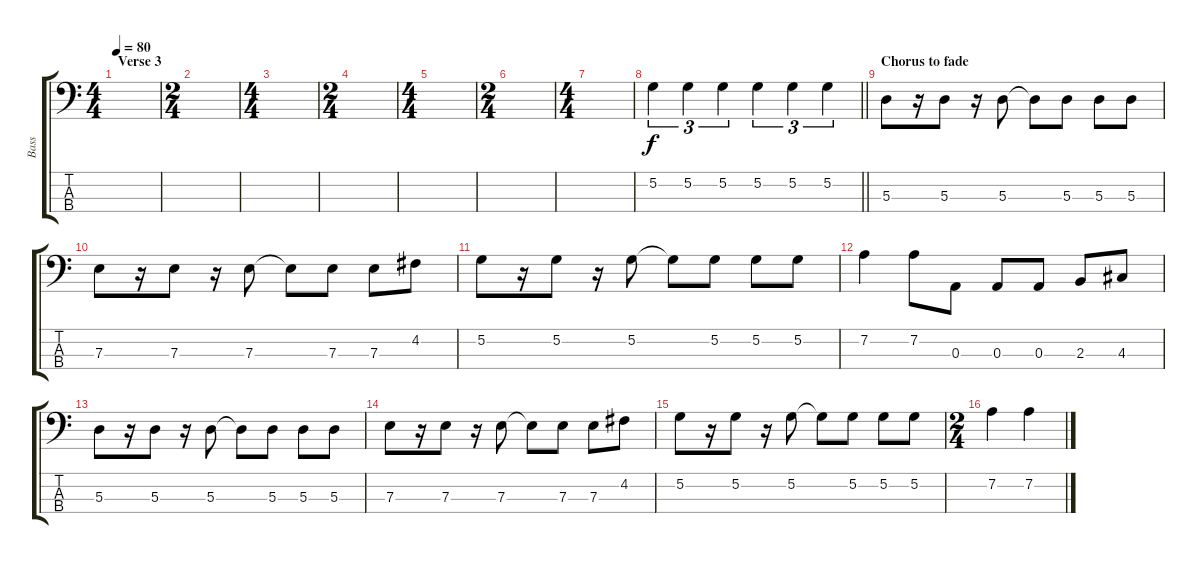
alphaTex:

\track ("Bass" "Bass") {instrument electricbassfinger}
\staff {score tabs}
\tuning (G2 D2 A1 E1) {hide}
\ts (4 4)
\section ("" "Verse 3")
\tempo 80
\clef f4
\ks c
|
\ts (2 4)
|
\ts (4 4)
|
\ts (2 4)
|
\ts (4 4)
|
\ts (2 4)
|
\ts (4 4)
|
\barLineRight lightlight
5.2.4{tu (3 2)} 5.2.4{tu (3 2)} 5.2.4{tu (3 2)} 5.2.4{tu (3 2)} 5.2.4{tu (3 2)} 5.2.4{tu (3 2)} |
\section ("" "Chorus to fade")
5.3.8 r.16 5.3.8 r.16 5.3.8 5.3{t}.8 5.3.8 5.3.8 5.3.8 |
7.3.8 r.16 7.3.8 r.16 7.3.8 7.3{t}.8 7.3.8 7.3.8 4.2.8 |
5.2.8 r.16 5.2.8 r.16 5.2.8 5.2{t}.8 5.2.8 5.2.8 5.2.8 |
7.2.4 7.2.8 0.3.8 0.3.8 0.3.8 2.3.8 4.3.8 |
5.3.8 r.16 5.3.8 r.16 5.3.8 5.3{t}.8 5.3.8 5.3.8 5.3.8 |
7.3.8 r.16 7.3.8 r.16 7.3.8 7.3{t}.8 7.3.8 7.3.8 4.2.8 |
5.2.8 r.16 5.2.8 r.16 5.2.8 5.2{t}.8 5.2.8 5.2.8 5.2.8 |
\ts (2 4)
7.2.4 7.2.4
